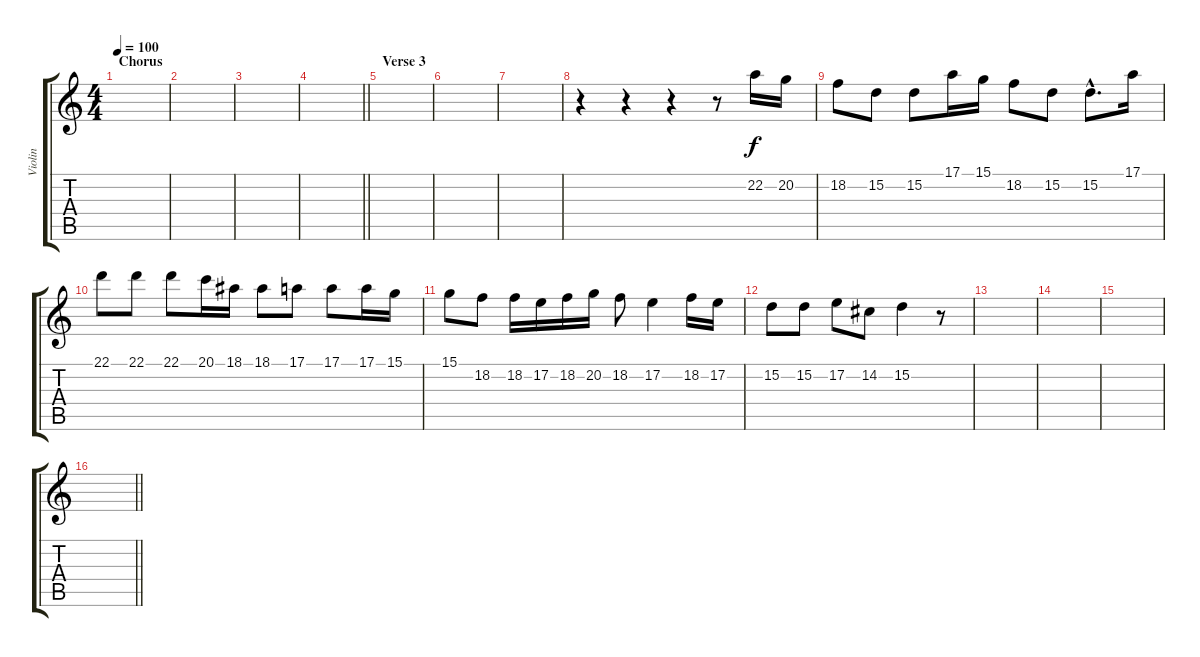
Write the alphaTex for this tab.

\track ("Violin" "Violin") {instrument violin}
\staff {score tabs}
\tuning (E4 B3 G3 D3 A2 E2) {hide}
\ts (4 4)
\section ("" "Chorus")
\tempo 100
\clef g2
\ks c
|
|
|
\barLineRight lightlight
|
\section ("" "Verse 3")
|
|
|
r.4 r.4 r.4 r.8 22.2.16 20.2.16 |
18.2.8 15.2.8 15.2.8 17.1.16 15.1.16 18.2.8 15.2.8 15.2{hac}.8{d} 17.1.16 |
22.1.8 22.1.8 22.1.8 20.1.16 18.1.16 18.1.8 17.1.8 17.1.8 17.1.16 15.1.16 |
15.1.8 18.2.8 18.2.16 17.2.16 18.2.16 20.2.16 18.2.8 17.2.4 18.2.16 17.2.16 |
15.2.8 15.2.8 17.2.8 14.2.8 15.2.4 r.8 |
|
|
|
\barLineRight lightlight
